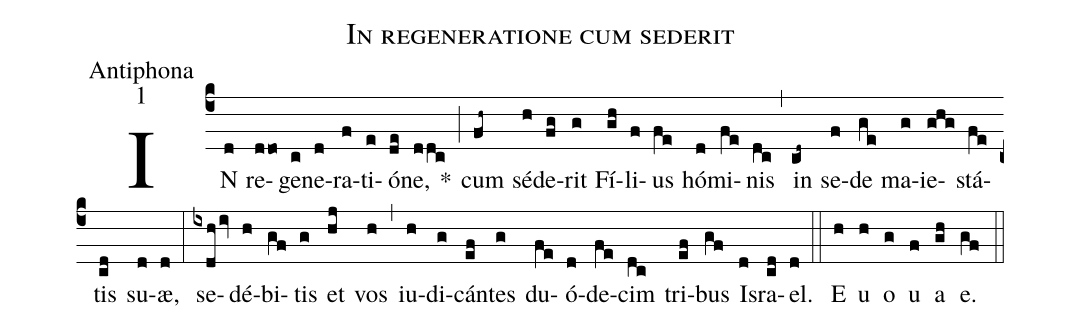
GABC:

name:In regeneratione cum sederit;
office-part:Antiphona;
mode:1;
%%
(c4)IN(d) re(ddo)ge(c)ne(d)ra(f)ti(e)ó(de)ne,(ddc) *(;) cum(fh~) sé(h)de(fg)rit(g) Fí(gh)li(f)us(fe) hó(d)mi(fe)nis(dc) (,) in(cd~) se(f)de(ge) ma(g)ie(ghg)stá(fe)tis(cd) su(d)æ,(d) (:) se(ixdhiv)dé(h)bi(gf)tis(g) et(hj) vos(h) (,) iu(h)di(g)cán(ef)tes(g) du(fe)ó(d)de(fe)cim(dc) tri(ef)bus(gf) Is(d)ra(cd)el.(d) (::) E(h) u(h) o(g) u(f) a(gh) e.(gf) (::)
